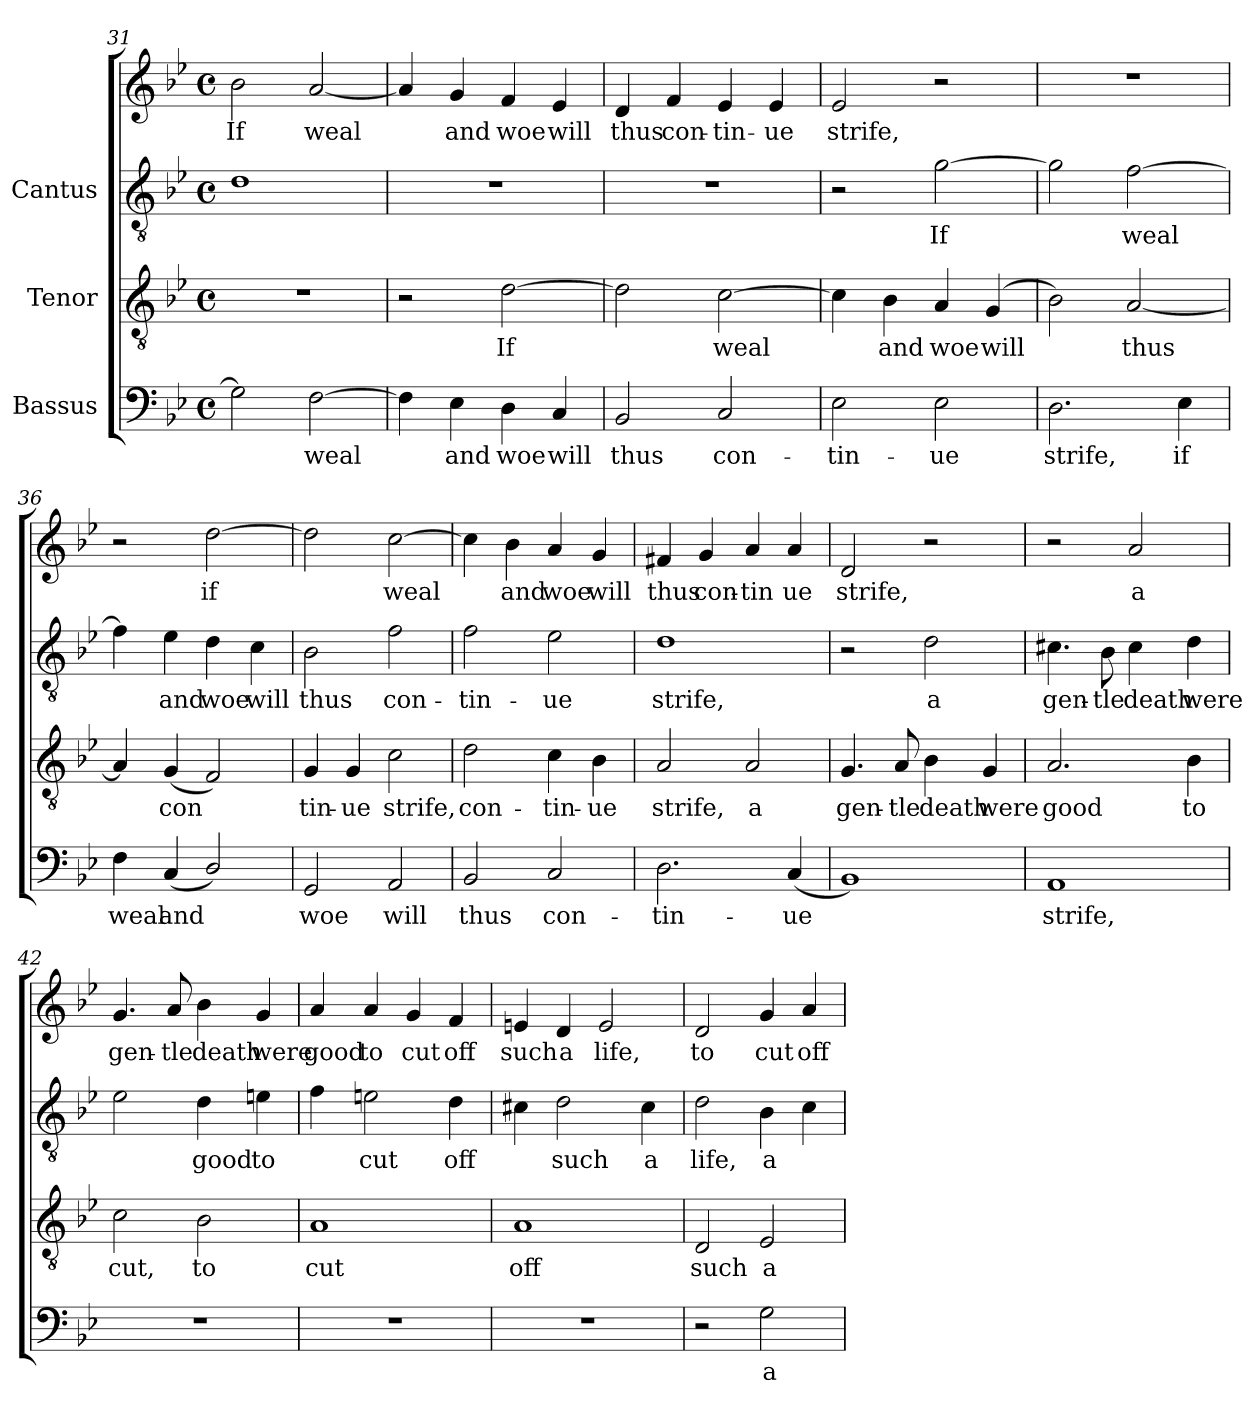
**kern	**text	**kern	**text	**kern	**text	**kern	**text
*part3	*part3	*part2	*part2	*part1	*part1	*part1	*part1
*staff4	*staff4	*staff3	*staff3	*staff2	*staff2	*staff1	*staff1
*I"Bassus	*	*I"Tenor	*	*I"Cantus	*	*	*
*clefF4	*	*clefGv2	*	*clefGv2	*	*clefG2	*
*k[b-e-]	*	*k[b-e-]	*	*k[b-e-]	*	*k[b-e-]	*
*B-:	*	*B-:	*	*B-:	*	*B-:	*
*M4/4	*	*M4/4	*	*M4/4	*	*M4/4	*
*met(c)	*	*met(c)	*	*met(c)	*	*met(c)	*
=31	=31	=31	=31	=31	=31	=31	=31
!	!LO:LY:b:cj	!	!	!	!	!	!LO:LY:b:cj
2G\]	.	1r	.	1d	.	2b-\	If
!	!LO:LY:b:cj	!	!	!	!	!	!LO:LY:b:cj
[>2F\	weal	.	.	.	.	[<2a/	weal
=32	=32	=32	=32	=32	=32	=32	=32
!	!LO:LY:b:cj	!	!	!	!	!	!LO:LY:b:cj
4F\]	.	2r	.	1r	.	4a/]	.
!	!LO:LY:b:cj	!	!	!	!	!	!LO:LY:b:cj
4E-\	and	.	.	.	.	4g/	and
!	!LO:LY:b:cj	!	!LO:LY:b:cj	!	!	!	!LO:LY:b:cj
4D\	woe	[>2d\	If	.	.	4f/	woe
!	!LO:LY:b:cj	!	!	!	!	!	!LO:LY:b:cj
4C/	will	.	.	.	.	4e-/	will
=33	=33	=33	=33	=33	=33	=33	=33
!	!LO:LY:b:cj	!	!LO:LY:b:cj	!	!	!	!LO:LY:b:cj
2BB-/	thus	2d\]	.	1r	.	4d/	thus
!	!	!	!	!	!	!	!LO:LY:b:cj
.	.	.	.	.	.	4f/	con-
!	!LO:LY:b:cj	!	!LO:LY:b:cj	!	!	!	!LO:LY:b:cj
2C/	con-	[>2c\	weal	.	.	4e-/	-tin-
!	!	!	!	!	!	!	!LO:LY:b:cj
.	.	.	.	.	.	4e-/	-ue
!!LO:LB:g=z
=34	=34	=34	=34	=34	=34	=34	=34
!	!LO:LY:b:cj	!	!LO:LY:b:cj	!	!	!	!LO:LY:b:cj
2E-\	-tin-	4c\]	.	2r	.	2e-/	strife,
!	!	!	!LO:LY:b:cj	!	!	!	!
.	.	4B-\	and	.	.	.	.
!	!LO:LY:b:cj	!	!LO:LY:b:cj	!	!LO:LY:b:cj	!	!
2E-\	-ue	4A/	woe	[>2g\	If	2r	.
!	!	!	!LO:LY:b:cj	!	!	!	!
.	.	(<4G/	will	.	.	.	.
=35	=35	=35	=35	=35	=35	=35	=35
!	!LO:LY:b:cj	!	!LO:LY:b:cj	!	!LO:LY:b:cj	!	!
2.D\	strife,	2B-\)	.	2g\]	.	1r	.
!	!	!	!LO:LY:b:cj	!	!LO:LY:b:cj	!	!
.	.	[<2A/	thus	[>2f\	weal	.	.
!	!LO:LY:b:cj	!	!	!	!	!	!
4E-\	if	.	.	.	.	.	.
=36	=36	=36	=36	=36	=36	=36	=36
!	!LO:LY:b:cj	!	!LO:LY:b:cj	!	!LO:LY:b:cj	!	!
4F\	weal	4A/]	.	4f\]	.	2r	.
!	!LO:LY:b:cj	!	!LO:LY:b:cj	!	!LO:LY:b:cj	!	!
(<4C/	and	(<4G/	con-	4e-\	and	.	.
!	!LO:LY:b:cj	!	!LO:LY:b:cj	!	!LO:LY:b:cj	!	!LO:LY:b:cj
2D/)	.	2F/)	--	4d\	woe	[>2dd\	if
!	!	!	!	!	!LO:LY:b:cj	!	!
.	.	.	.	4c\	will	.	.
=37	=37	=37	=37	=37	=37	=37	=37
!	!LO:LY:b:cj	!	!LO:LY:b:cj	!	!LO:LY:b:cj	!	!LO:LY:b:cj
2GG/	woe	4G/	-tin-	2B-\	thus	2dd\]	.
!	!	!	!LO:LY:b:cj	!	!	!	!
.	.	4G/	-ue	.	.	.	.
!	!LO:LY:b:cj	!	!LO:LY:b:cj	!	!LO:LY:b:cj	!	!LO:LY:b:cj
2AA/	will	2c\	strife,	2f\	con-	[>2cc\	weal
=38	=38	=38	=38	=38	=38	=38	=38
!	!LO:LY:b:cj	!	!LO:LY:b:cj	!	!LO:LY:b:cj	!	!LO:LY:b:cj
2BB-/	thus	2d\	con-	2f\	tin-	4cc\]	-
!	!	!	!	!	!	!	!LO:LY:b:cj
.	.	.	.	.	.	4b-\	and
!	!LO:LY:b:cj	!	!LO:LY:b:cj	!	!LO:LY:b:cj	!	!LO:LY:b:cj
2C/	con-	4c\	-tin-	2e-\	-ue	4a/	woe
!	!	!	!LO:LY:b:cj	!	!	!	!LO:LY:b:cj
.	.	4B-\	-ue	.	.	4g/	will
!!LO:PB:g=z
=39	=39	=39	=39	=39	=39	=39	=39
!	!LO:LY:b:cj	!	!LO:LY:b:cj	!	!LO:LY:b:cj	!	!LO:LY:b:cj
2.D\	-tin-	2A/	strife,	1d	strife,	4f#X/	thus
!	!	!	!	!	!	!	!LO:LY:b:cj
.	.	.	.	.	.	4g/	con-
!	!	!	!LO:LY:b:cj	!	!	!	!LO:LY:b:cj
.	.	2A/	a	.	.	4a/	-tin
!	!LO:LY:b:cj	!	!	!	!	!	!LO:LY:b:cj
(<4C/	-ue	.	.	.	.	4a/	ue
=40	=40	=40	=40	=40	=40	=40	=40
!	!	!	!LO:LY:b:cj	!	!	!	!LO:LY:b:cj
1BB-)	.	4.G/	gen-	2r	.	2d/	strife,
!	!	!	!LO:LY:b:cj	!	!	!	!
.	.	8A/	-tle	.	.	.	.
!	!	!	!LO:LY:b:cj	!	!LO:LY:b:cj	!	!
.	.	4B-\	death	2d\	a	2r	.
!	!	!	!LO:LY:b:cj	!	!	!	!
.	.	4G/	were	.	.	.	.
=41	=41	=41	=41	=41	=41	=41	=41
!	!LO:LY:b:cj	!	!LO:LY:b:cj	!	!LO:LY:b:cj	!	!
1AA	strife,	2.A/	good	4.c#X\	gen-	2r	.
!	!	!	!	!	!LO:LY:b:cj	!	!
.	.	.	.	8B-\	-tle	.	.
!	!	!	!	!	!LO:LY:b:cj	!	!LO:LY:b:cj
.	.	.	.	4c#\	death	2a/	a
!	!	!	!LO:LY:b:cj	!	!LO:LY:b:cj	!	!
.	.	4B-\	to	4d\	were	.	.
=42	=42	=42	=42	=42	=42	=42	=42
!	!	!	!LO:LY:b:cj	!	!LO:LY:b:cj	!	!LO:LY:b:cj
1r	.	2c\	cut,	2e-\	.	4.g/	gen-
!	!	!	!	!	!	!	!LO:LY:b:cj
.	.	.	.	.	.	8a/	-tle
!	!	!	!LO:LY:b:cj	!	!LO:LY:b:cj	!	!LO:LY:b:cj
.	.	2B-\	to	4d\	good	4b-\	death
!	!	!	!	!	!LO:LY:b:cj	!	!LO:LY:b:cj
.	.	.	.	4en\	to	4g/	were
!!LO:LB:g=z
=43	=43	=43	=43	=43	=43	=43	=43
!	!	!	!LO:LY:b:cj	!	!LO:LY:b:cj	!	!LO:LY:b:cj
1r	.	1A	cut	4f\	.	4a/	good
!	!	!	!	!	!LO:LY:b:cj	!	!LO:LY:b:cj
.	.	.	.	2en\	cut	4a/	to
!	!	!	!	!	!	!	!LO:LY:b:cj
.	.	.	.	.	.	4g/	cut
!	!	!	!	!	!LO:LY:b:cj	!	!LO:LY:b:cj
.	.	.	.	4d\	off	4f/	off
=44	=44	=44	=44	=44	=44	=44	=44
!	!	!	!LO:LY:b:cj	!	!LO:LY:b:cj	!	!LO:LY:b:cj
1r	.	1A	off	4c#X\	.	4en/	such
!	!	!	!	!	!LO:LY:b:cj	!	!LO:LY:b:cj
.	.	.	.	2d\	such	4d/	a
!	!	!	!	!	!	!	!LO:LY:b:cj
.	.	.	.	.	.	2e/	life,
!	!	!	!	!	!LO:LY:b:cj	!	!
.	.	.	.	4c#\	a	.	.
=45	=45	=45	=45	=45	=45	=45	=45
!	!	!	!LO:LY:b:cj	!	!LO:LY:b:cj	!	!LO:LY:b:cj
2r	.	2D/	such	2d\	life,	2d/	to
!	!LO:LY:b:cj	!	!LO:LY:b:cj	!	!LO:LY:b:cj	!	!LO:LY:b:cj
2G\	a	2E-/	a	4B-\	a	4g/	cut
!	!	!	!	!	!LO:LY:b:cj	!	!LO:LY:b:cj
.	.	.	.	4c\	.	4a/	off
=	=	=	=	=	=	=	=
*-	*-	*-	*-	*-	*-	*-	*-
